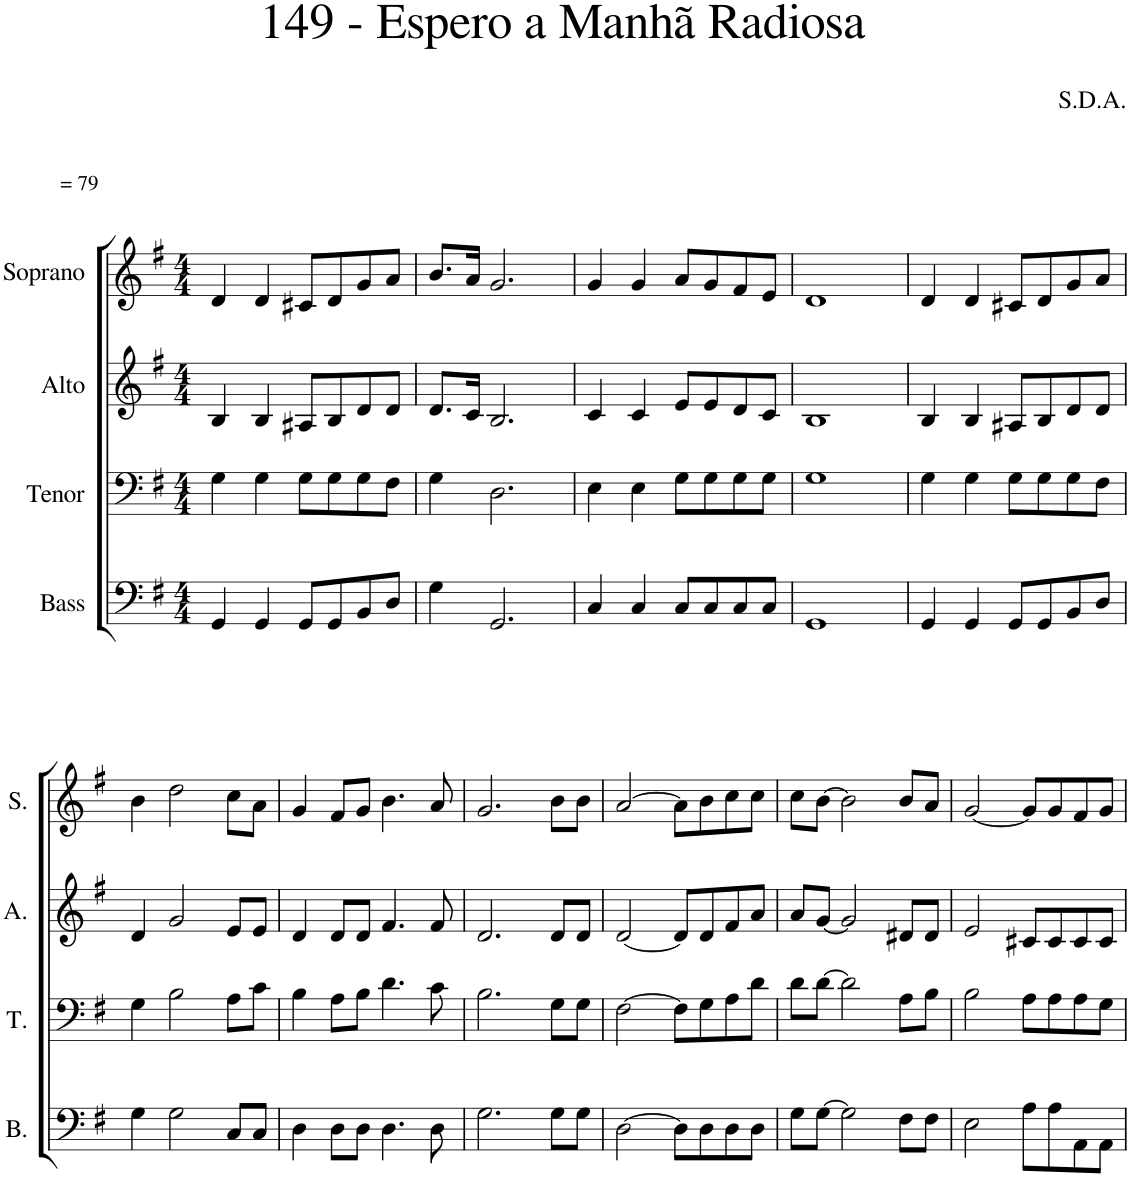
**kern	**kern	**kern	**kern
*part4	*part3	*part2	*part1
*staff4	*staff3	*staff2	*staff1
*I"Bass	*I"Tenor	*I"Alto	*I"Soprano
*I'B.	*I'T.	*I'A.	*I'S.
*clefF4	*clefF4	*clefG2	*clefG2
*k[f#]	*k[f#]	*k[f#]	*k[f#]
*M4/4	*M4/4	*M4/4	*M4/4
=1	=1	=1	=1
!	!	!	!LO:TX:a:t== 79
4GG/	4G\	4B/	4d/
4GG/	4G\	4B/	4d/
8GG/L	8G\L	8A#X/L	8c#X/L
8GG/	8G\	8B/	8d/
8BB/	8G\	8d/	8g/
8D/J	8F#\J	8d/J	8a/J
=2	=2	=2	=2
4G\	4G\	8.d/L	8.b/L
.	.	16c/Jk	16a/Jk
2.GG/	2.D\	2.B/	2.g/
=3	=3	=3	=3
4C/	4E\	4c/	4g/
4C/	4E\	4c/	4g/
8C/L	8G\L	8e/L	8a/L
8C/	8G\	8e/	8g/
8C/	8G\	8d/	8f#/
8C/J	8G\J	8c/J	8e/J
=4	=4	=4	=4
1GG	1G	1B	1d
=5	=5	=5	=5
4GG/	4G\	4B/	4d/
4GG/	4G\	4B/	4d/
8GG/L	8G\L	8A#X/L	8c#X/L
8GG/	8G\	8B/	8d/
8BB/	8G\	8d/	8g/
8D/J	8F#\J	8d/J	8a/J
!!LO:LB:g=z
=6	=6	=6	=6
4G\	4G\	4d/	4b\
2G\	2B\	2g/	2dd\
8C/L	8A\L	8e/L	8cc\L
8C/J	8c\J	8e/J	8a\J
=7	=7	=7	=7
4D\	4B\	4d/	4g/
8D\L	8A\L	8d/L	8f#/L
8D\J	8B\J	8d/J	8g/J
4.D\	4.d\	4.f#/	4.b\
8D\	8c\	8f#/	8a/
=8	=8	=8	=8
2.G\	2.B\	2.d/	2.g/
8G\L	8G\L	8d/L	8b\L
8G\J	8G\J	8d/J	8b\J
=9	=9	=9	=9
[2D\	[2F#\	[2d/	[2a/
8D\L]	8F#\L]	8d/L]	8a\L]
8D\	8G\	8d/	8b\
8D\	8A\	8f#/	8cc\
8D\J	8d\J	8a/J	8cc\J
=10	=10	=10	=10
8G\L	8d\L	8a/L	8cc\L
[8G\J	[8d\J	[8g/J	[8b\J
2G\]	2d\]	2g/]	2b\]
8F#\L	8A\L	8d#X/L	8b/L
8F#\J	8B\J	8d#/J	8a/J
=11	=11	=11	=11
2E\	2B\	2e/	[2g/
8A\L	8A\L	8c#X/L	8g/L]
8A\	8A\	8c#/	8g/
8AA\	8A\	8c#/	8f#/
8AA\J	8G\J	8c#/J	8g/J
=	=	=	=
*-	*-	*-	*-
